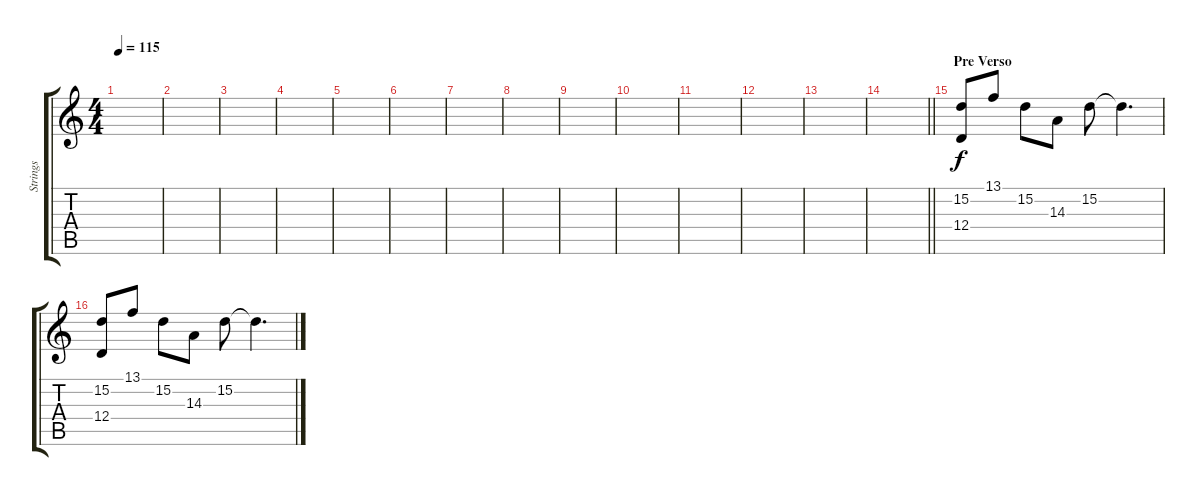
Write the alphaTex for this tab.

\track ("Strings" "Strings") {instrument acousticgrandpiano}
\staff {score tabs}
\tuning (E4 B3 G3 D3 A2 E2) {hide}
\ts (4 4)
\tempo 115
\clef g2
\ks c
|
|
|
|
|
|
|
|
|
|
|
|
|
\barLineRight lightlight
|
\section ("" "Pre Verso")
(15.2 12.4).8 13.1.8 15.2.8 14.3.8 15.2.8 15.2{t}.4{d} |
(15.2 12.4).8 13.1.8 15.2.8 14.3.8 15.2.8 15.2{t}.4{d}
